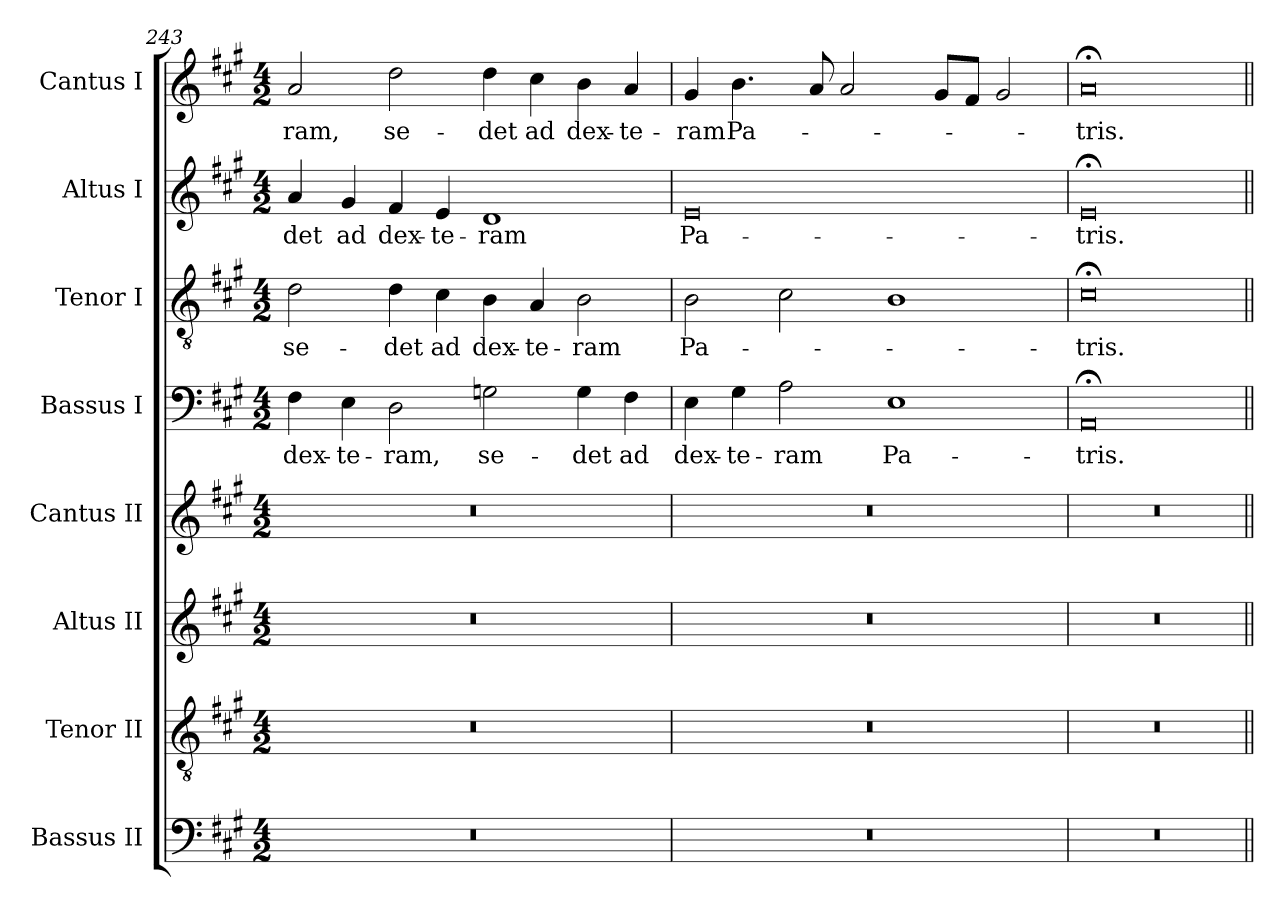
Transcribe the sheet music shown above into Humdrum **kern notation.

**kern	**kern	**kern	**kern	**kern	**text	**kern	**text	**kern	**text	**kern	**text
*part8	*part7	*part6	*part5	*part4	*part4	*part3	*part3	*part2	*part2	*part1	*part1
*staff8	*staff7	*staff6	*staff5	*staff4	*staff4	*staff3	*staff3	*staff2	*staff2	*staff1	*staff1
*I"Bassus II	*I"Tenor II	*I"Altus II	*I"Cantus II	*I"Bassus I	*	*I"Tenor I	*	*I"Altus I	*	*I"Cantus I	*
*I'B II	*I'T II	*I'A II	*I'C II	*I'B I	*	*I'T I	*	*I'A I	*	*I'C I	*
*clefF4	*clefGv2	*clefG2	*clefG2	*clefF4	*	*clefGv2	*	*clefG2	*	*clefG2	*
*k[f#c#g#]	*k[f#c#g#]	*k[f#c#g#]	*k[f#c#g#]	*k[f#c#g#]	*	*k[f#c#g#]	*	*k[f#c#g#]	*	*k[f#c#g#]	*
*A:	*A:	*A:	*A:	*A:	*	*A:	*	*A:	*	*A:	*
*M4/2	*M4/2	*M4/2	*M4/2	*M4/2	*	*M4/2	*	*M4/2	*	*M4/2	*
=243	=243	=243	=243	=243	=243	=243	=243	=243	=243	=243	=243
0r	0r	0r	0r	4F#\	dex-	2d\	se-	4a/	-det	2a/	-ram,
.	.	.	.	4E\	-te-	.	.	4g#/	ad	.	.
.	.	.	.	2D\	-ram,	4d\	-det	4f#/	dex-	2dd\	se-
.	.	.	.	.	.	4c#\	ad	4e/	-te-	.	.
.	.	.	.	2Gn\	se-	4B\	dex-	1d	-ram	4dd\	-det
.	.	.	.	.	.	4A/	-te-	.	.	4cc#\	ad
.	.	.	.	4G\	-det	2B\	-ram	.	.	4b\	dex-
.	.	.	.	4F#\	ad	.	.	.	.	4a/	-te-
=244	=244	=244	=244	=244	=244	=244	=244	=244	=244	=244	=244
0r	0r	0r	0r	4E\	dex-	2B\	Pa-	0e	Pa-	4g#/	-ram
.	.	.	.	4G#\	-te-	.	.	.	.	4.b\	Pa-
.	.	.	.	2A\	-ram	2c#\	.	.	.	.	.
.	.	.	.	.	.	.	.	.	.	8a/	.
.	.	.	.	.	.	.	.	.	.	2a/	.
.	.	.	.	1E	Pa-	1B	.	.	.	.	.
.	.	.	.	.	.	.	.	.	.	8g#/L	.
.	.	.	.	.	.	.	.	.	.	8f#/J	.
.	.	.	.	.	.	.	.	.	.	2g#/	.
=245	=245	=245	=245	=245	=245	=245	=245	=245	=245	=245	=245
0r	0r	0r	0r	0AA;<	-tris.	0c#;<	-tris.	0e;<	-tris.	0a;<	-tris.
=||	=||	=||	=||	=||	=||	=||	=||	=||	=||	=||	=||
*-	*-	*-	*-	*-	*-	*-	*-	*-	*-	*-	*-
